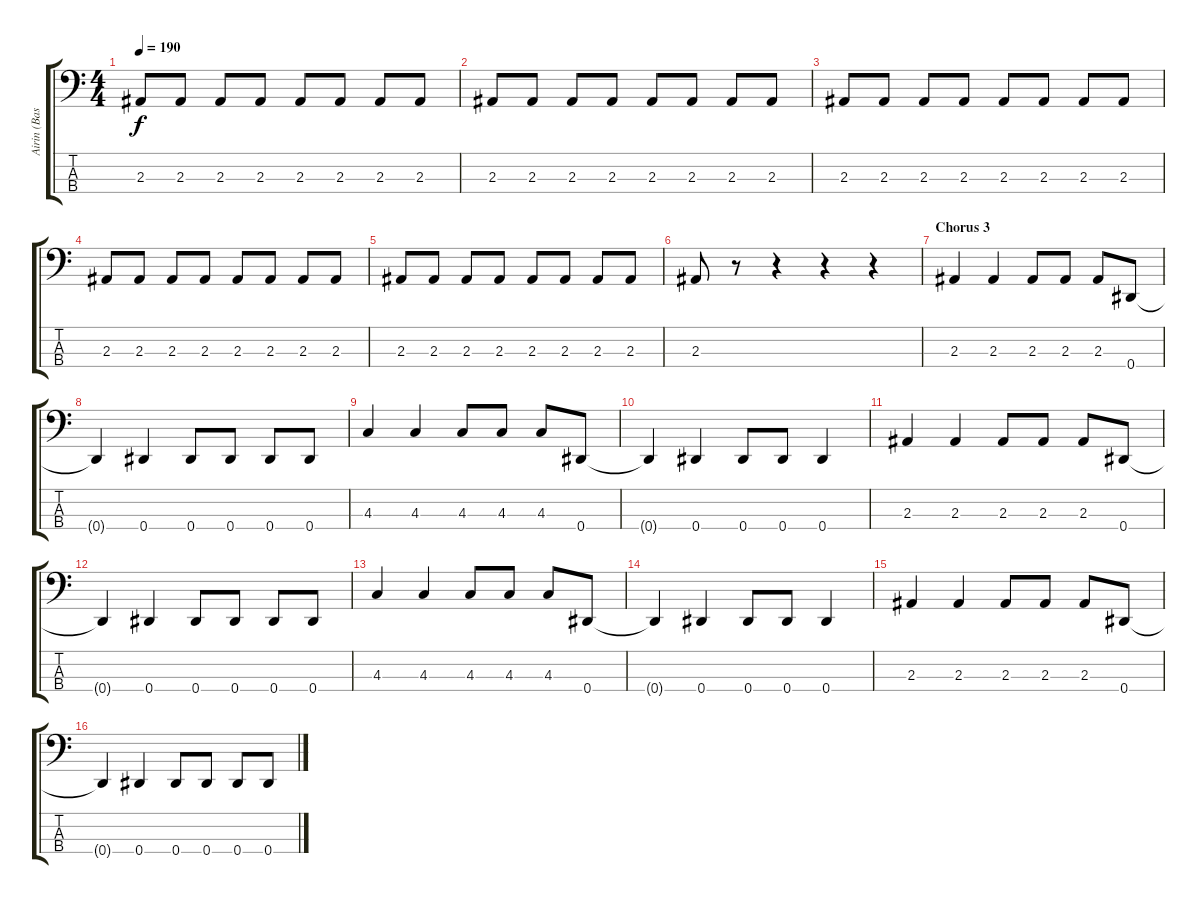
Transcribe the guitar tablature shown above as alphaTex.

\track ("Airin (Bass)" "Airin (Bas") {instrument electricbasspick}
\staff {score tabs}
\tuning (Gb2 Db2 Ab1 Eb1) {hide}
\ts (4 4)
\tempo 190
\clef f4
\ks c
2.3.8{dy f} 2.3.8 2.3.8 2.3.8 2.3.8 2.3.8 2.3.8 2.3.8 |
2.3.8 2.3.8 2.3.8 2.3.8 2.3.8 2.3.8 2.3.8 2.3.8 |
2.3.8 2.3.8 2.3.8 2.3.8 2.3.8 2.3.8 2.3.8 2.3.8 |
2.3.8 2.3.8 2.3.8 2.3.8 2.3.8 2.3.8 2.3.8 2.3.8 |
2.3.8 2.3.8 2.3.8 2.3.8 2.3.8 2.3.8 2.3.8 2.3.8 |
2.3.8 r.8 r.4 r.4 r.4 |
\section ("" "Chorus 3")
2.3.4 2.3.4 2.3.8 2.3.8 2.3.8 0.4.8 |
0.4{t}.4 0.4.4 0.4.8 0.4.8 0.4.8 0.4.8 |
4.3.4 4.3.4 4.3.8 4.3.8 4.3.8 0.4.8 |
0.4{t}.4 0.4.4 0.4.8 0.4.8 0.4.4 |
2.3.4 2.3.4 2.3.8 2.3.8 2.3.8 0.4.8 |
0.4{t}.4 0.4.4 0.4.8 0.4.8 0.4.8 0.4.8 |
4.3.4 4.3.4 4.3.8 4.3.8 4.3.8 0.4.8 |
0.4{t}.4 0.4.4 0.4.8 0.4.8 0.4.4 |
2.3.4 2.3.4 2.3.8 2.3.8 2.3.8 0.4.8 |
0.4{t}.4 0.4.4 0.4.8 0.4.8 0.4.8 0.4.8
